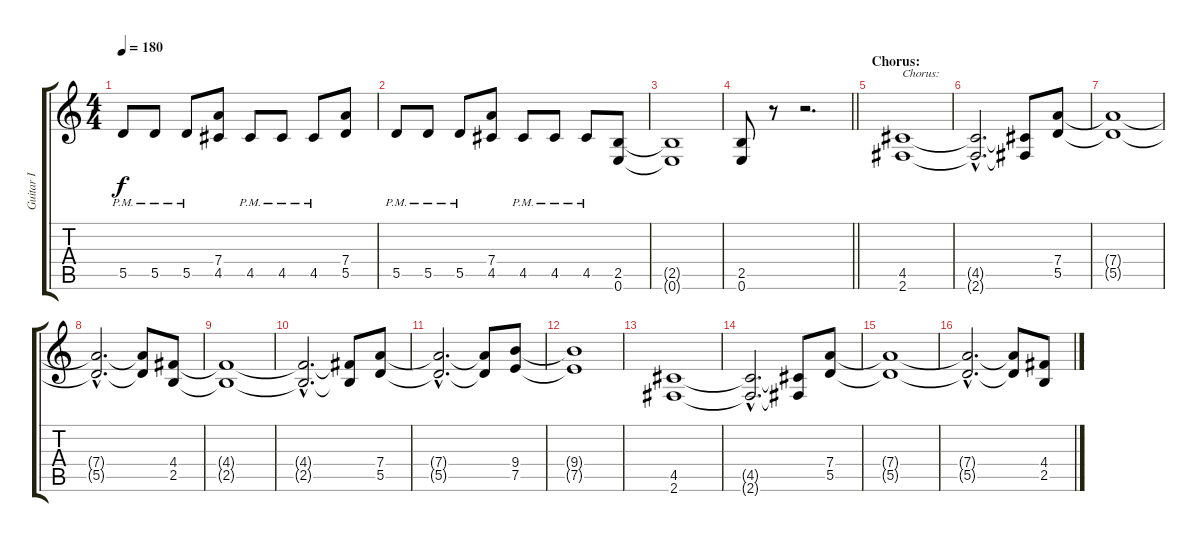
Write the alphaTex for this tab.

\track ("Guitar I" "Guitar I") {instrument distortionguitar}
\staff {score tabs}
\tuning (E4 B3 G3 D3 A2 E2) {hide}
\ts (4 4)
\tempo 180
\clef g2
\ks c
5.5{pm}.8{dy f} 5.5{pm}.8 5.5{pm}.8 (7.4 4.5).8 4.5{pm}.8 4.5{pm}.8 4.5{pm}.8 (7.4 5.5).8 |
5.5{pm}.8 5.5{pm}.8 5.5{pm}.8 (7.4 4.5).8 4.5{pm}.8 4.5{pm}.8 4.5{pm}.8 (2.5 0.6).8 |
(2.5{t} 0.6{t}).1 |
\barLineRight lightlight
(2.5 0.6).8 r.8 r.2{d} |
\section ("" "Chorus:")
(4.5 2.6).1{txt "Chorus:"} |
(4.5{hac t} 2.6{hac t}).2{d} (4.5{t} 2.6{t}).8 (7.4 5.5).8 |
(7.4{t} 5.5{t}).1 |
(7.4{hac t} 5.5{hac t}).2{d} (7.4{t} 5.5{t}).8 (4.4 2.5).8 |
(4.4{t} 2.5{t}).1 |
(4.4{hac t} 2.5{hac t}).2{d} (4.4{t} 2.5{t}).8 (7.4 5.5).8 |
(7.4{hac t} 5.5{hac t}).2{d} (7.4{t} 5.5{t}).8 (9.4 7.5).8 |
(9.4{t} 7.5{t}).1 |
(4.5 2.6).1 |
(4.5{hac t} 2.6{hac t}).2{d} (4.5{t} 2.6{t}).8 (7.4 5.5).8 |
(7.4{t} 5.5{t}).1 |
(7.4{hac t} 5.5{hac t}).2{d} (7.4{t} 5.5{t}).8 (4.4 2.5).8
